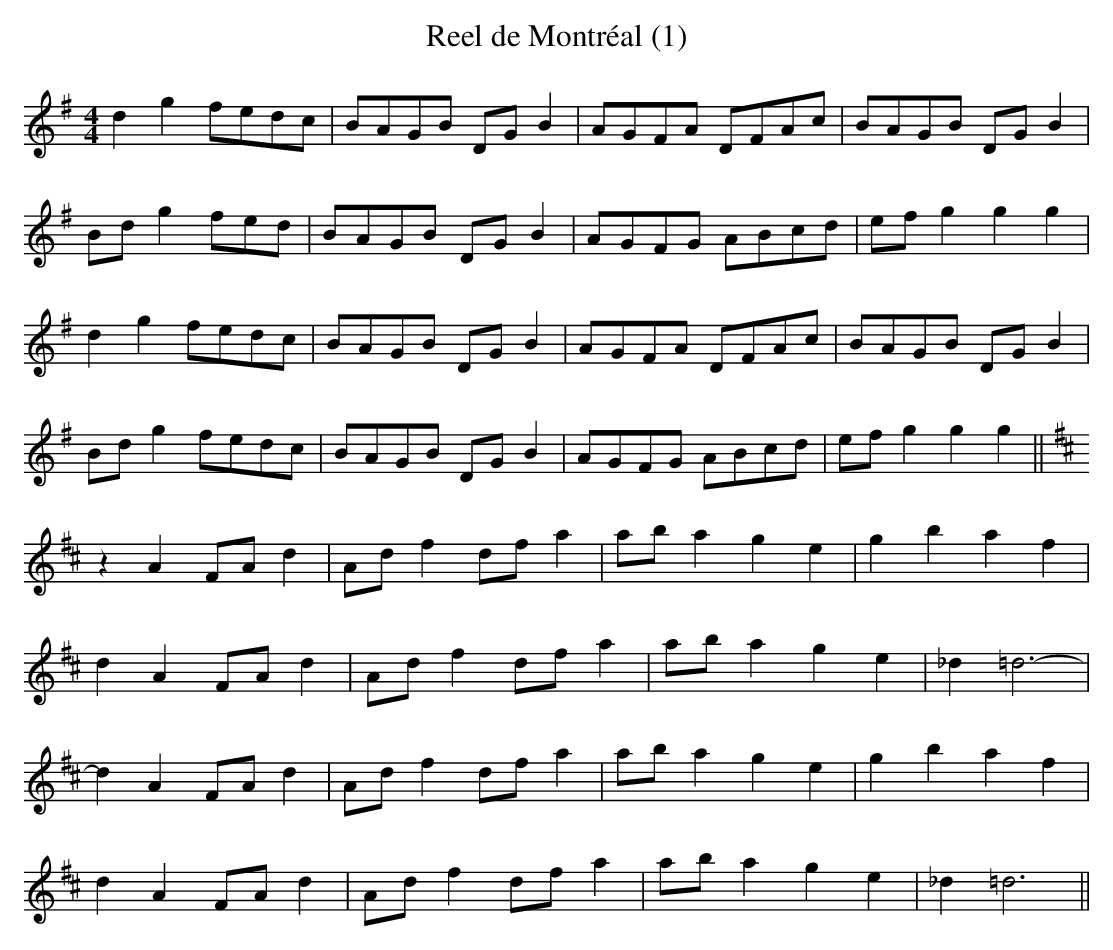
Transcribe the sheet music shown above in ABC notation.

X:1
T:Reel de Montréal (1)
M:4/4
L:1/8
K:G
d2 g2 fedc|BAGB DG B2|AGFA DFAc|BAGB DG B2|
Bd g2 fed |BAGB DG B2|AGFG ABcd|ef g2g2g2|
d2 g2 fedc|BAGB DG B2|AGFA DFAc|BAGB DG B2|
Bd g2 fedc|BAGB DG B2|AGFG ABcd |ef g2g2g2||
K:D
z2 A2 FA d2|Ad f2 df a2|aba2 g2e2|g2b2a2f2|
d2 A2 FA d2| Ad f2 df a2|ab a2g2e2|_d2=d6-|
d2 A2 FA d2|Ad f2 df a2|ab a2g2e2|g2b2a2f2|
d2A2 FA d2|Ad f2 df a2|ab a2g2e2|_d2 =d6||
